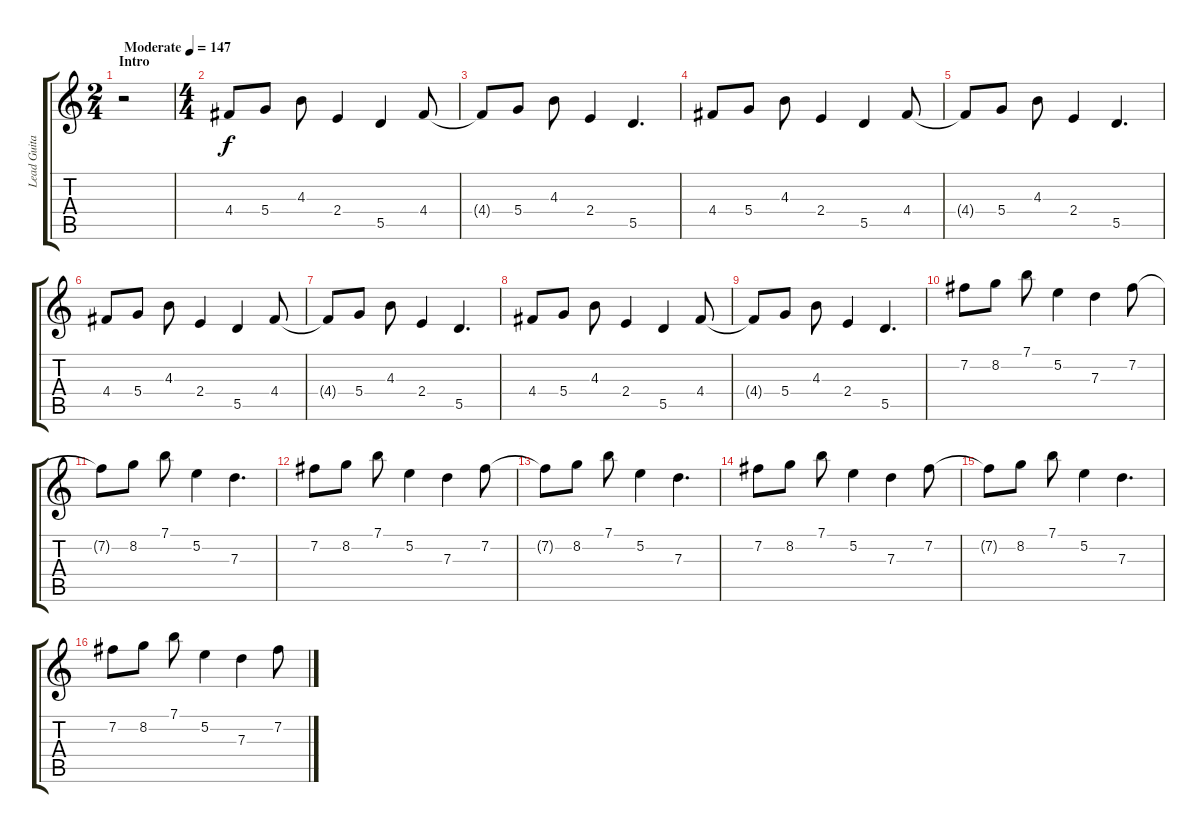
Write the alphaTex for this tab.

\track ("Lead Guitar" "Lead Guita") {instrument distortionguitar}
\staff {score tabs}
\tuning (E4 B3 G3 D3 A2 E2) {hide}
\ts (2 4)
\section ("" "Intro")
\tempo (147 "Moderate")
\clef g2
\ks c
r.2{dy f instrument distortionguitar} |
\ts (4 4)
4.4.8 5.4.8 4.3.8 2.4.4 5.5.4 4.4.8 |
4.4{t}.8 5.4.8 4.3.8 2.4.4 5.5.4{d} |
4.4.8 5.4.8 4.3.8 2.4.4 5.5.4 4.4.8 |
4.4{t}.8 5.4.8 4.3.8 2.4.4 5.5.4{d} |
4.4.8 5.4.8 4.3.8 2.4.4 5.5.4 4.4.8 |
4.4{t}.8 5.4.8 4.3.8 2.4.4 5.5.4{d} |
4.4.8 5.4.8 4.3.8 2.4.4 5.5.4 4.4.8 |
4.4{t}.8 5.4.8 4.3.8 2.4.4 5.5.4{d} |
7.2.8 8.2.8 7.1.8 5.2.4 7.3.4 7.2.8 |
7.2{t}.8 8.2.8 7.1.8 5.2.4 7.3.4{d} |
7.2.8 8.2.8 7.1.8 5.2.4 7.3.4 7.2.8 |
7.2{t}.8 8.2.8 7.1.8 5.2.4 7.3.4{d} |
7.2.8 8.2.8 7.1.8 5.2.4 7.3.4 7.2.8 |
7.2{t}.8 8.2.8 7.1.8 5.2.4 7.3.4{d} |
7.2.8 8.2.8 7.1.8 5.2.4 7.3.4 7.2.8
